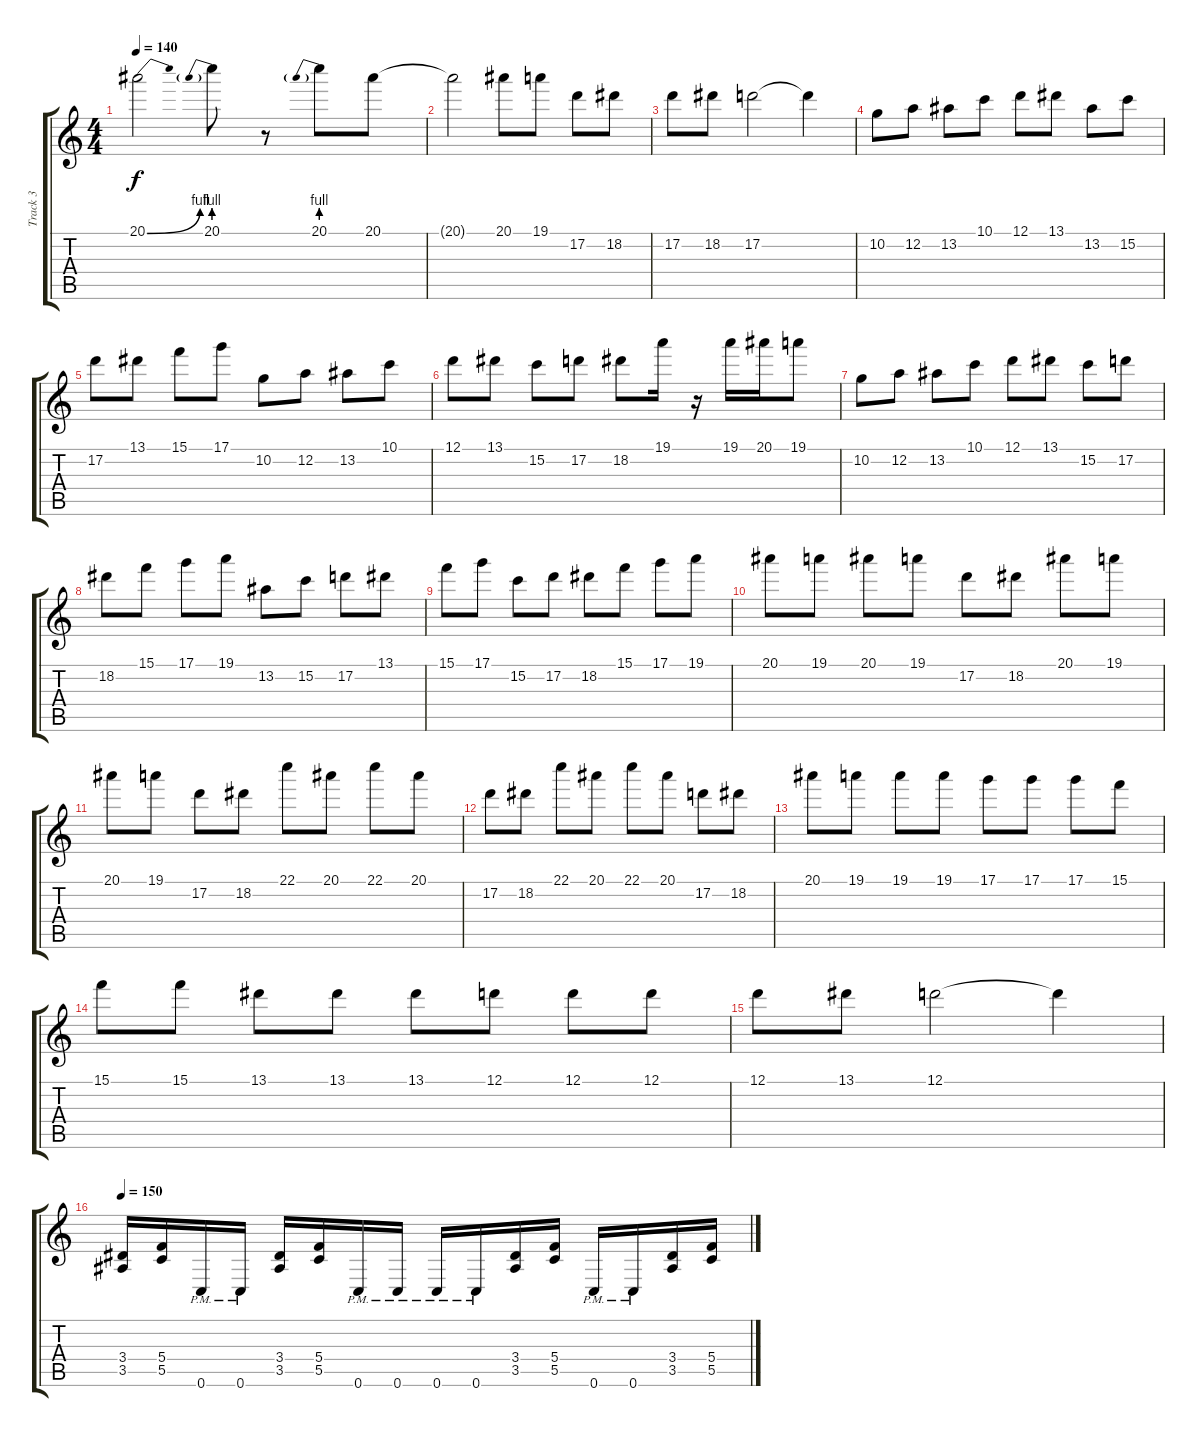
\track ("Track 3" "Track 3") {instrument distortionguitar}
\staff {score tabs}
\tuning (D4 A3 F3 C3 G2 C2) {hide}
\ts (4 4)
\tempo 140
\clef g2
\ks c
20.1{be (bend 0 0 60 4)}.2{dy f} 20.1{be (prebend 0 4 60 4)}.8 r.8 20.1{be (prebend 0 4 60 4)}.8 20.1.8 |
20.1{t}.2 20.1.8 19.1.8 17.2.8 18.2.8 |
17.2.8 18.2.8 17.2.2 17.2{t}.4 |
10.2.8 12.2.8 13.2.8 10.1.8 12.1.8 13.1.8 13.2.8 15.2.8 |
17.2.8 13.1.8 15.1.8 17.1.8 10.2.8 12.2.8 13.2.8 10.1.8 |
12.1.8 13.1.8 15.2.8 17.2.8 18.2.8 19.1.16 r.16 19.1.16 20.1.16 19.1.8 |
10.2.8 12.2.8 13.2.8 10.1.8 12.1.8 13.1.8 15.2.8 17.2.8 |
18.2.8 15.1.8 17.1.8 19.1.8 13.2.8 15.2.8 17.2.8 13.1.8 |
15.1.8 17.1.8 15.2.8 17.2.8 18.2.8 15.1.8 17.1.8 19.1.8 |
20.1.8 19.1.8 20.1.8 19.1.8 17.2.8 18.2.8 20.1.8 19.1.8 |
20.1.8 19.1.8 17.2.8 18.2.8 22.1.8 20.1.8 22.1.8 20.1.8 |
17.2.8 18.2.8 22.1.8 20.1.8 22.1.8 20.1.8 17.2.8 18.2.8 |
20.1.8 19.1.8 19.1.8 19.1.8 17.1.8 17.1.8 17.1.8 15.1.8 |
15.1.8 15.1.8 13.1.8 13.1.8 13.1.8 12.1.8 12.1.8 12.1.8 |
12.1.8 13.1.8 12.1.2 12.1{t}.4 |
\tempo 150
(3.4 3.5).16 (5.4 5.5).16 0.6{pm}.16 0.6{pm}.16 (3.4 3.5).16 (5.4 5.5).16 0.6{pm}.16 0.6{pm}.16 0.6{pm}.16 0.6{pm}.16 (3.4 3.5).16 (5.4 5.5).16 0.6{pm}.16 0.6{pm}.16 (3.4 3.5).16 (5.4 5.5).16
